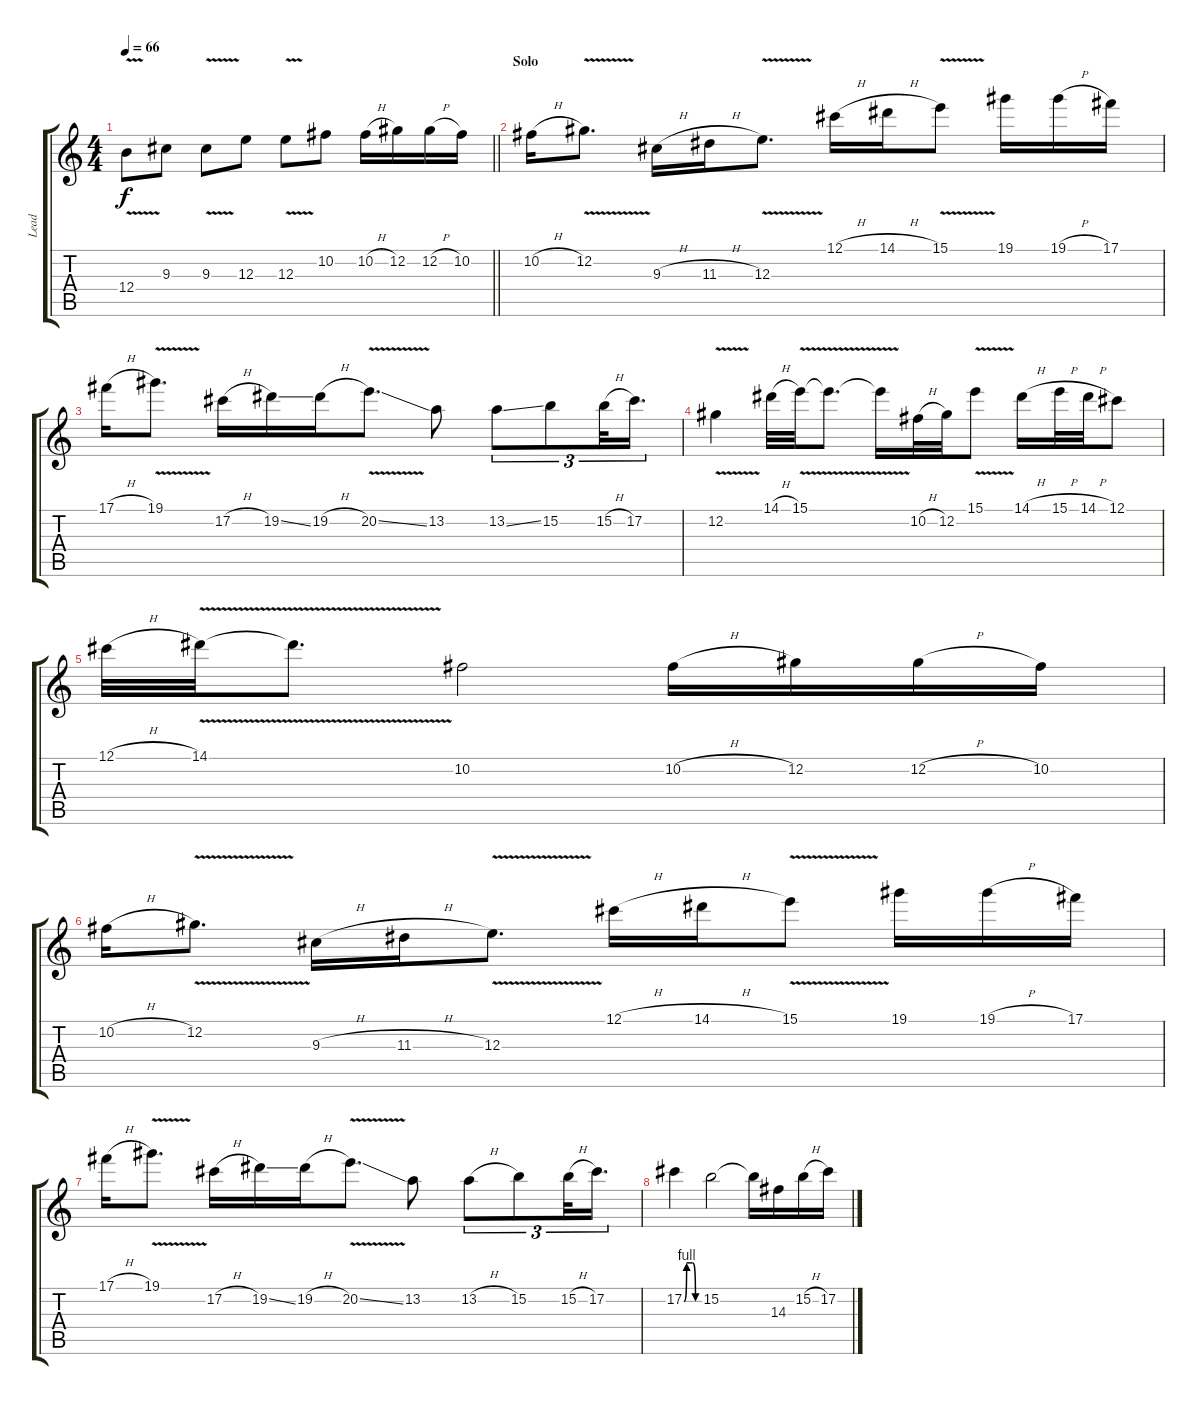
\track ("Lead" "Lead") {instrument overdrivenguitar}
\staff {score tabs}
\tuning (Db4 Ab3 E3 B2 Gb2 Db2) {hide}
\ts (4 4)
\tempo 66
\clef g2
\barLineRight lightlight
\ks c
12.4{v}.8{dy f} 9.3.8 9.3{v}.8 12.3.8 12.3{v}.8 10.2.8 10.2{h}.16 12.2.16 12.2{h}.16 10.2.16 |
\section ("" "Solo")
10.2{h}.16 12.2{v}.8{d} 9.3{h}.16 11.3{h}.16 12.3{v}.8{d} 12.1{h}.16 14.1{h}.16 15.1{v}.8 19.1.16 19.1{h}.16 17.1.16 |
17.1{h}.16 19.1{v}.8{d} 17.2{h}.16 19.2{ss}.16 19.2{h}.16 20.2{v ss}.8{d} 13.2.8 13.2{ss}.8{tu (3 2)} 15.2.8{tu (3 2)} 15.2{h}.32{tu (3 2)} 17.2.16{d tu (3 2)} |
12.2{v}.4 14.1{h}.32 15.1{v}.32 15.1{v t}.8{d} 15.1{t}.16 10.2{h}.32 12.2.32 15.1{v}.8 14.1{h}.16 15.1{h}.32 14.1{h}.32 12.1.8 |
12.1{h}.32 14.1{v}.32 14.1{t}.8{d} 10.2.2 10.2{h}.16 12.2.16 12.2{h}.16 10.2.16 |
10.2{h}.16 12.2{v}.8{d} 9.3{h}.16 11.3{h}.16 12.3{v}.8{d} 12.1{h}.16 14.1{h}.16 15.1{v}.8 19.1.16 19.1{h}.16 17.1.16 |
17.1{h}.16 19.1{v}.8{d} 17.2{h}.16 19.2{ss}.16 19.2{h}.16 20.2{v ss}.8{d} 13.2.8 13.2{h}.8{tu (3 2)} 15.2.8{tu (3 2)} 15.2{h}.32{tu (3 2)} 17.2.16{d tu (3 2)} |
17.2{be (custom 0 0 10 4 20 4 34 4 45 0 51 0 60 0)}.4 15.2.2 15.2{t}.16 14.3.16 15.2{h}.16 17.2.16
